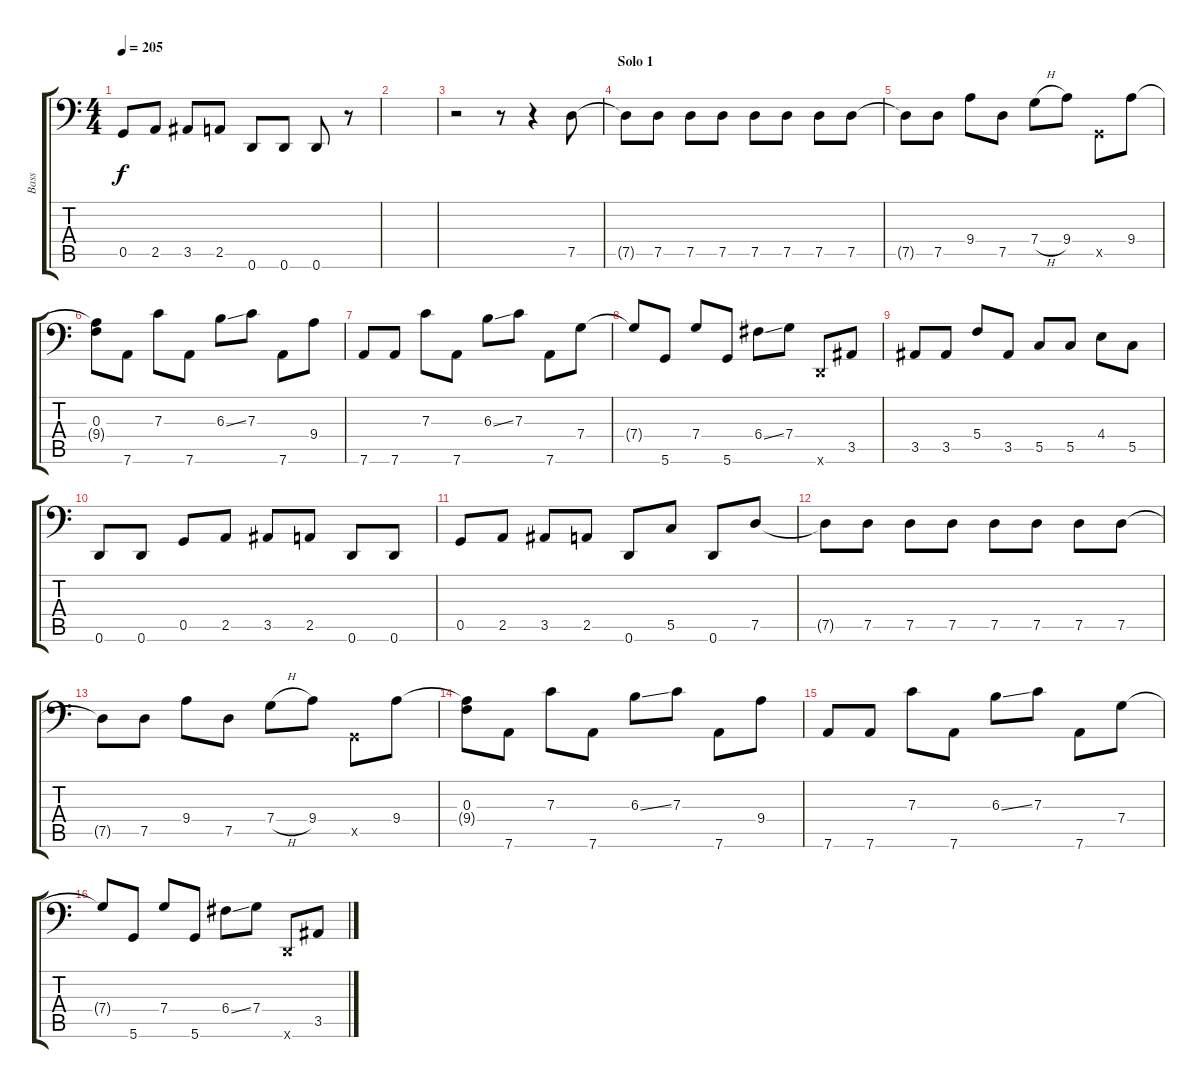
\track ("Bass" "Bass") {instrument electricbasspick}
\staff {score tabs}
\tuning (D3 A2 F2 C2 G1 D1) {hide}
\ts (4 4)
\tempo 205
\clef f4
\ks c
0.5.8{dy f} 2.5.8 3.5.8 2.5.8 0.6.8 0.6.8 0.6.8 r.8 |
|
r.2 r.8 r.4 7.5.8 |
\section ("" "Solo 1")
7.5{t}.8 7.5.8 7.5.8 7.5.8 7.5.8 7.5.8 7.5.8 7.5.8 |
7.5{t}.8 7.5.8 9.4.8 7.5.8 7.4{h}.8 9.4.8 0.5{x}.8 9.4.8 |
(0.3 9.4{t}).8 7.6.8 7.3.8 7.6.8 6.3{ss}.8 7.3.8 7.6.8 9.4.8 |
7.6.8 7.6.8 7.3.8 7.6.8 6.3{ss}.8 7.3.8 7.6.8 7.4.8 |
7.4{t}.8 5.6.8 7.4.8 5.6.8 6.4{ss}.8 7.4.8 0.6{x}.8 3.5.8 |
3.5.8 3.5.8 5.4.8 3.5.8 5.5.8 5.5.8 4.4.8 5.5.8 |
0.6.8 0.6.8 0.5.8 2.5.8 3.5.8 2.5.8 0.6.8 0.6.8 |
0.5.8 2.5.8 3.5.8 2.5.8 0.6.8 5.5.8 0.6.8 7.5.8 |
7.5{t}.8 7.5.8 7.5.8 7.5.8 7.5.8 7.5.8 7.5.8 7.5.8 |
7.5{t}.8 7.5.8 9.4.8 7.5.8 7.4{h}.8 9.4.8 0.5{x}.8 9.4.8 |
(0.3 9.4{t}).8 7.6.8 7.3.8 7.6.8 6.3{ss}.8 7.3.8 7.6.8 9.4.8 |
7.6.8 7.6.8 7.3.8 7.6.8 6.3{ss}.8 7.3.8 7.6.8 7.4.8 |
7.4{t}.8 5.6.8 7.4.8 5.6.8 6.4{ss}.8 7.4.8 0.6{x}.8 3.5.8
